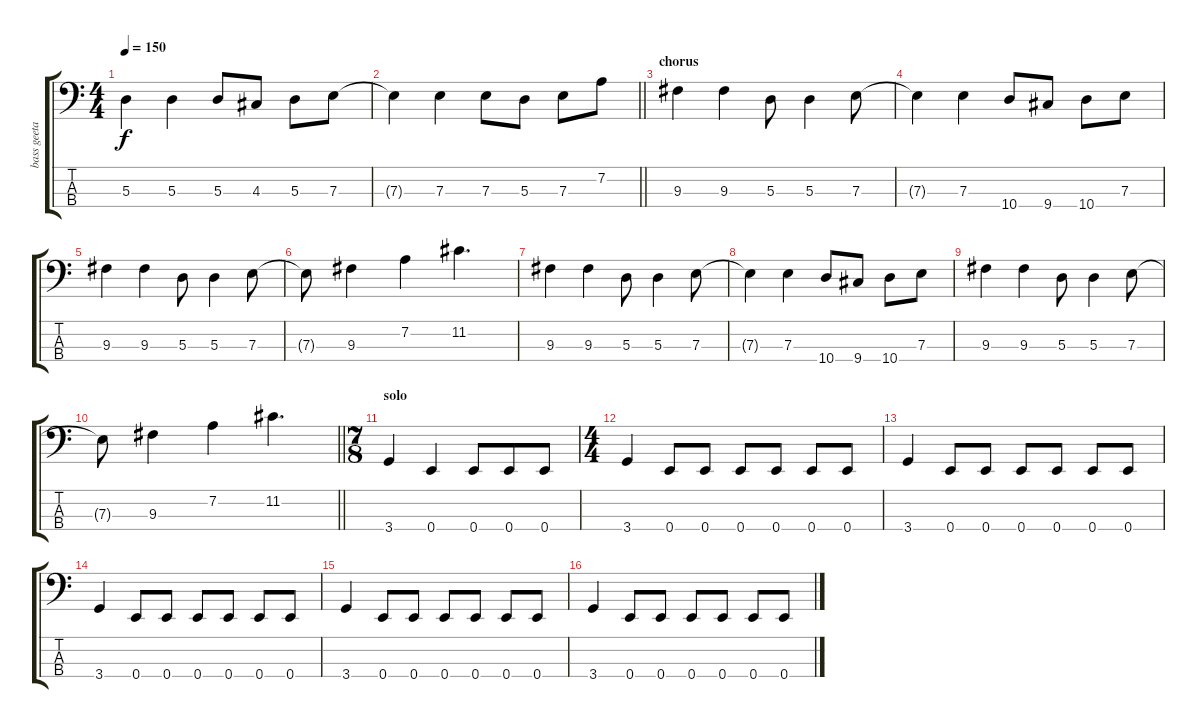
\track ("bass geetar" "bass geeta") {instrument electricbasspick}
\staff {score tabs}
\tuning (G2 D2 A1 E1) {hide}
\ts (4 4)
\tempo 150
\clef f4
\ks c
5.3{t}.4{dy f} 5.3.4 5.3.8 4.3.8 5.3.8 7.3.8 |
\barLineRight lightlight
7.3{t}.4 7.3.4 7.3.8 5.3.8 7.3.8 7.2.8 |
\section ("" "chorus")
9.3.4 9.3.4 5.3.8 5.3.4 7.3.8 |
7.3{t}.4 7.3.4 10.4.8 9.4.8 10.4.8 7.3.8 |
9.3.4 9.3.4 5.3.8 5.3.4 7.3.8 |
7.3{t}.8 9.3.4 7.2.4 11.2.4{d} |
9.3.4 9.3.4 5.3.8 5.3.4 7.3.8 |
7.3{t}.4 7.3.4 10.4.8 9.4.8 10.4.8 7.3.8 |
9.3.4 9.3.4 5.3.8 5.3.4 7.3.8 |
\barLineRight lightlight
7.3{t}.8 9.3.4 7.2.4 11.2.4{d} |
\ts (7 8)
\section ("" "solo")
3.4.4 0.4.4 0.4.8 0.4.8 0.4.8 |
\ts (4 4)
3.4.4 0.4.8 0.4.8 0.4.8 0.4.8 0.4.8 0.4.8 |
3.4.4 0.4.8 0.4.8 0.4.8 0.4.8 0.4.8 0.4.8 |
3.4.4 0.4.8 0.4.8 0.4.8 0.4.8 0.4.8 0.4.8 |
3.4.4 0.4.8 0.4.8 0.4.8 0.4.8 0.4.8 0.4.8 |
3.4.4 0.4.8 0.4.8 0.4.8 0.4.8 0.4.8 0.4.8
